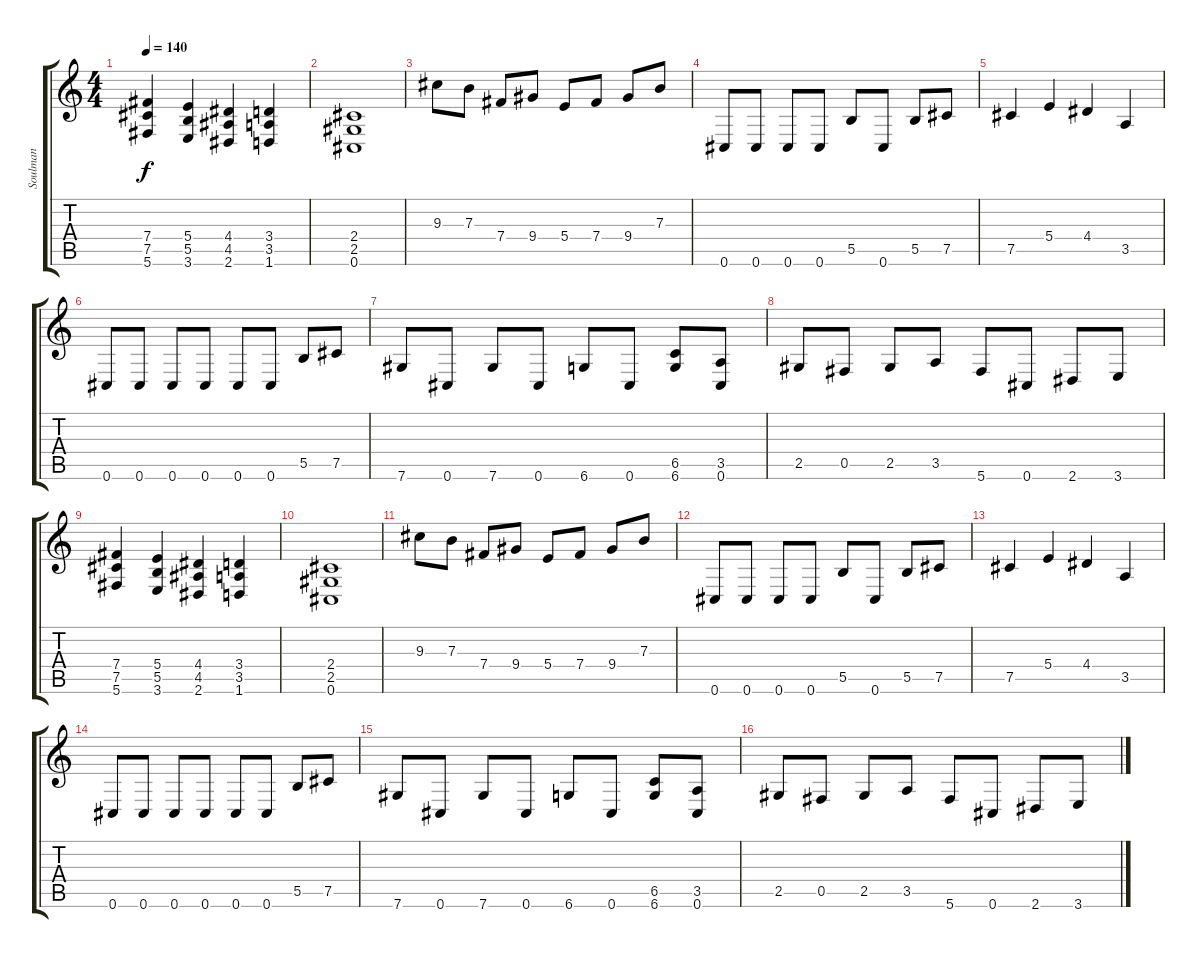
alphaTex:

\track ("Soulman" "Soulman") {instrument distortionguitar}
\staff {score tabs}
\tuning (Db4 Ab3 E3 B2 Gb2 Db2) {hide}
\ts (4 4)
\tempo 140
\clef g2
\ks c
(7.4 7.5 5.6).4{dy f} (5.4 5.5 3.6).4 (4.4 4.5 2.6).4 (3.4 3.5 1.6).4 |
(2.4 2.5 0.6).1 |
9.3.8 7.3.8 7.4.8 9.4.8 5.4.8 7.4.8 9.4.8 7.3.8 |
0.6.8 0.6.8 0.6.8 0.6.8 5.5.8 0.6.8 5.5.8 7.5.8 |
7.5.4 5.4.4 4.4.4 3.5.4 |
0.6.8 0.6.8 0.6.8 0.6.8 0.6.8 0.6.8 5.5.8 7.5.8 |
7.6.8 0.6.8 7.6.8 0.6.8 6.6.8 0.6.8 (6.5 6.6).8 (3.5 0.6).8 |
2.5.8 0.5.8 2.5.8 3.5.8 5.6.8 0.6.8 2.6.8 3.6.8 |
(7.4 7.5 5.6).4 (5.4 5.5 3.6).4 (4.4 4.5 2.6).4 (3.4 3.5 1.6).4 |
(2.4 2.5 0.6).1 |
9.3.8 7.3.8 7.4.8 9.4.8 5.4.8 7.4.8 9.4.8 7.3.8 |
0.6.8 0.6.8 0.6.8 0.6.8 5.5.8 0.6.8 5.5.8 7.5.8 |
7.5.4 5.4.4 4.4.4 3.5.4 |
0.6.8 0.6.8 0.6.8 0.6.8 0.6.8 0.6.8 5.5.8 7.5.8 |
7.6.8 0.6.8 7.6.8 0.6.8 6.6.8 0.6.8 (6.5 6.6).8 (3.5 0.6).8 |
2.5.8 0.5.8 2.5.8 3.5.8 5.6.8 0.6.8 2.6.8 3.6.8
